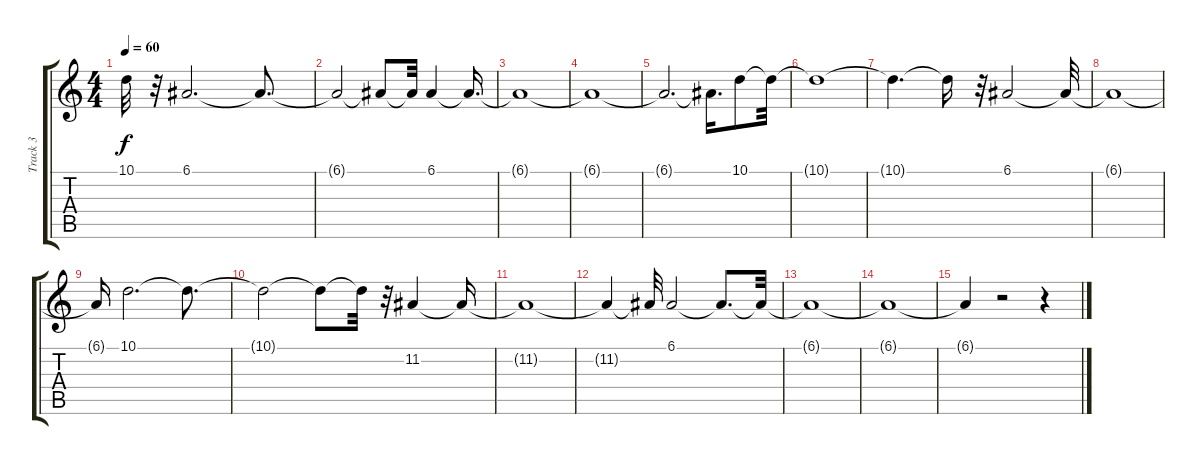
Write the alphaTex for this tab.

\track ("Track 3" "Track 3") {instrument pad8sweep}
\staff {score tabs}
\tuning (E4 B3 G3 D3 A2 E2) {hide}
\ts (4 4)
\tempo 60
\clef g2
\ks c
10.1{t}.32{dy f} r.32 6.1.2{d} 6.1{t}.8{d} |
6.1{t}.2 6.1{t}.8 6.1{t}.32 6.1.4 6.1{t}.16{d} |
6.1{t}.1 |
6.1{t}.1 |
6.1{t}.2{d} 6.1{t}.16{d} 10.1.8 10.1{t}.32 |
10.1{t}.1 |
10.1{t}.4{d} 10.1{t}.16 r.32 6.1.2 6.1{t}.32 |
6.1{t}.1 |
6.1{t}.16 10.1.2{d} 10.1{t}.8{d} |
10.1{t}.2 10.1{t}.8 10.1{t}.32 r.32 11.2.4 11.2{t}.16 |
11.2{t}.1 |
11.2{t}.4 11.2{t}.32 6.1.2 6.1{t}.8{d} 6.1{t}.32 |
6.1{t}.1 |
6.1{t}.1 |
6.1{t}.4 r.2 r.4
